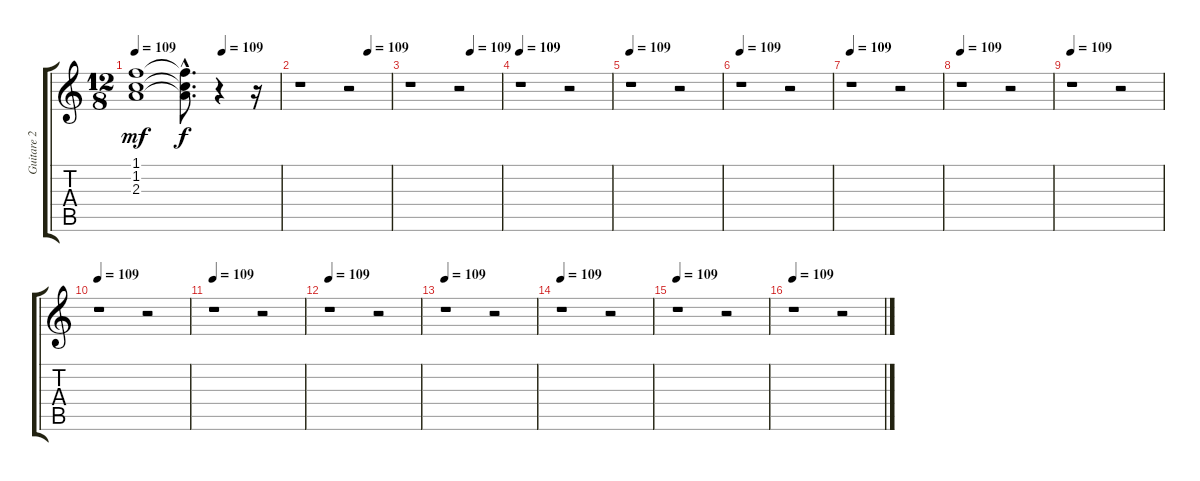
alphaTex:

\track ("Guitare 2" "Guitare 2") {instrument acousticguitarnylon}
\staff {score tabs}
\tuning (E4 B3 G3 D3 A2 E2) {hide}
\ts (12 8)
\tempo 109
\tempo (109 0.6041666666666666)
\clef g2
\ks c
(1.1 1.2 2.3).1{dy mf} (1.1{hac t} 1.2{hac t} 2.3{hac t}).8{d dy f} r.4 r.16 |
\tempo (109 0.75)
r.1 r.2 |
\tempo (109 0.6666666666666666)
r.1 r.2 |
\tempo 109
r.1 r.2 |
\tempo 109
r.1 r.2 |
\tempo 109
r.1 r.2 |
\tempo 109
r.1 r.2 |
\tempo 109
r.1 r.2 |
\tempo 109
r.1 r.2 |
\tempo 109
r.1 r.2 |
\tempo 109
r.1 r.2 |
\tempo 109
r.1 r.2 |
\tempo 109
r.1 r.2 |
\tempo 109
r.1 r.2 |
\tempo 109
r.1 r.2 |
\tempo 109
r.1 r.2
